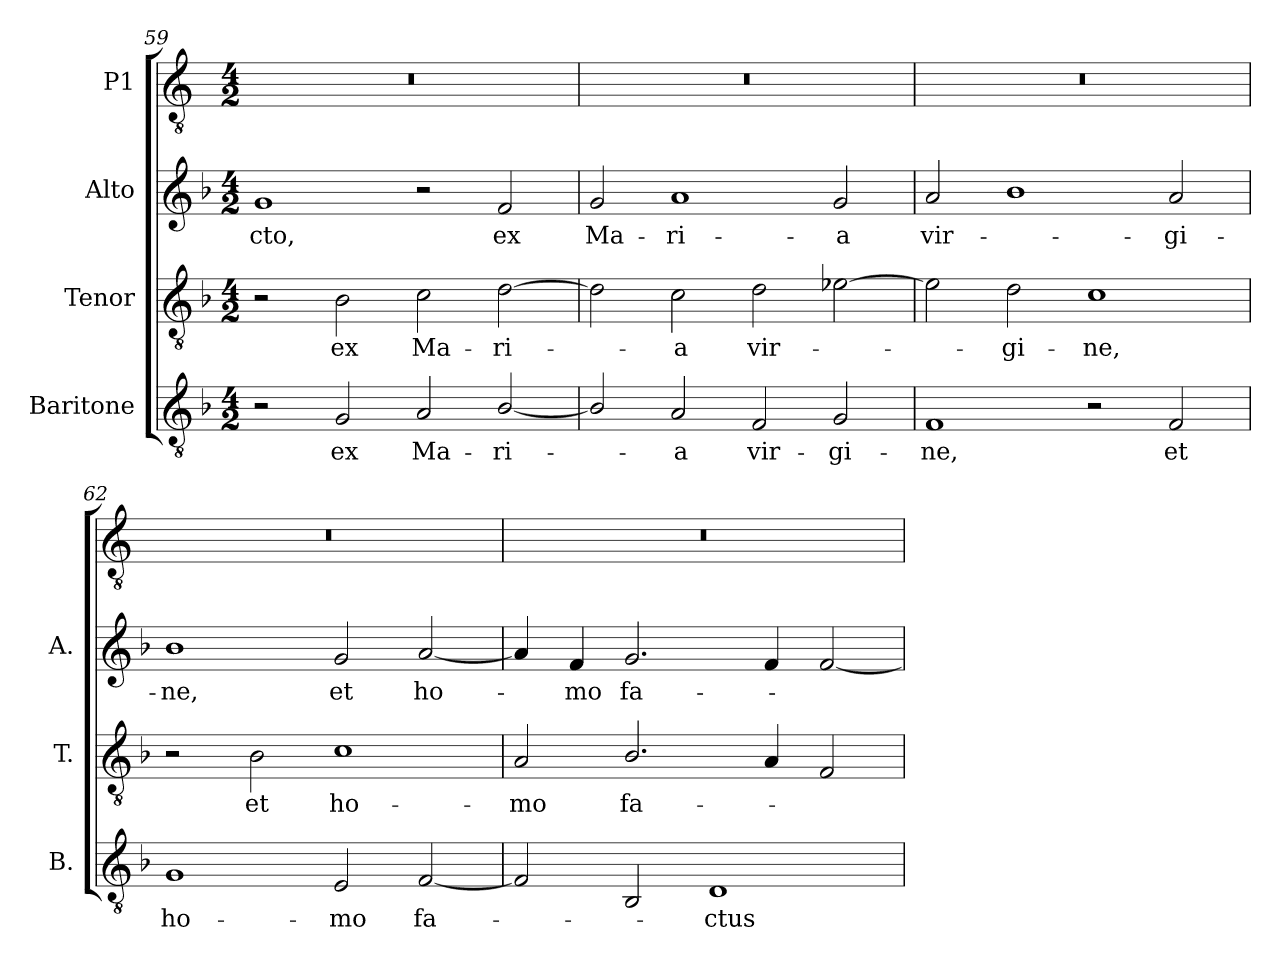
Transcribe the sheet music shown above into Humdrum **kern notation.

**kern	**text	**kern	**text	**kern	**text	**kern
*part4	*part4	*part3	*part3	*part2	*part2	*part1
*staff4	*staff4	*staff3	*staff3	*staff2	*staff2	*staff1
*I"Baritone	*	*I"Tenor	*	*I"Alto	*	*I"P1
*I'B.	*	*I'T.	*	*I'A.	*	*
*clefGv2	*	*clefGv2	*	*clefG2	*	*clefGv2
*ITrd7c12	*	*ITrd7c12	*	*	*	*ITrd7c12
*k[b-]	*	*k[b-]	*	*k[b-]	*	*k[]
*F:	*	*F:	*	*F:	*	*C:
*M4/2	*	*M4/2	*	*M4/2	*	*M4/2
=59	=59	=59	=59	=59	=59	=59
!	!	!	!	!	!LO:LY:b:color=#000000	!LO:N:vis=1
2r	.	2r	.	1gi	-cto,	0r
!	!LO:LY:b:color=#000000	!	!	!	!	!
!	!	!	!LO:LY:b:color=#000000	!	!	!
2GGi/	ex	2BB-i\	ex	.	.	.
!	!LO:LY:b:color=#000000	!	!	!	!	!
!	!	!	!LO:LY:b:color=#000000	!	!	!
2AAi/	Ma-	2Ci\	Ma-	2r	.	.
!	!LO:LY:b:color=#000000	!	!	!	!	!
!	!	!	!LO:LY:b:color=#000000	!	!	!
!	!	!	!	!	!LO:LY:b:color=#000000	!
[2BB-i/	-ri-	[2Di\	-ri-	2fi/	ex	.
=60	=60	=60	=60	=60	=60	=60
!	!	!	!	!	!LO:LY:b:color=#000000	!LO:N:vis=1
2BB-i/]	.	2Di\]	.	2gi/	Ma-	0r
!	!LO:LY:b:color=#000000	!	!	!	!	!
!	!	!	!LO:LY:b:color=#000000	!	!	!
!	!	!	!	!	!LO:LY:b:color=#000000	!
2AAi/	-a	2Ci\	-a	1ai	-ri-	.
!	!LO:LY:b:color=#000000	!	!	!	!	!
!	!	!	!LO:LY:b:color=#000000	!	!	!
2FFi/	vir-	2Di\	vir-	.	.	.
!	!LO:LY:b:color=#000000	!	!	!	!	!
!	!	!	!	!	!LO:LY:b:color=#000000	!
2GGi/	-gi-	[2E-Xi\	.	2gi/	-a	.
=61	=61	=61	=61	=61	=61	=61
!	!LO:LY:b:color=#000000	!	!	!	!	!
!	!	!	!	!	!LO:LY:b:color=#000000	!LO:N:vis=1
1FFi	-ne,	2E-i\]	.	2ai/	vir-	0r
!	!	!	!LO:LY:b:color=#000000	!	!	!
.	.	2Di\	-gi-	1b-i	.	.
!	!	!	!LO:LY:b:color=#000000	!	!	!
2r	.	1Ci	-ne,	.	.	.
!	!LO:LY:b:color=#000000	!	!	!	!	!
!	!	!	!	!	!LO:LY:b:color=#000000	!
2FFi/	et	.	.	2ai/	-gi-	.
=62	=62	=62	=62	=62	=62	=62
!	!LO:LY:b:color=#000000	!	!	!	!	!
!	!	!	!	!	!LO:LY:b:color=#000000	!LO:N:vis=1
1GGi	ho-	2r	.	1b-i	-ne,	0r
!	!	!	!LO:LY:b:color=#000000	!	!	!
.	.	2BB-i\	et	.	.	.
!	!LO:LY:b:color=#000000	!	!	!	!	!
!	!	!	!LO:LY:b:color=#000000	!	!	!
!	!	!	!	!	!LO:LY:b:color=#000000	!
2EEi/	-mo	1Ci	ho-	2gi/	et	.
!	!LO:LY:b:color=#000000	!	!	!	!	!
!	!	!	!	!	!LO:LY:b:color=#000000	!
[2FFi/	fa-	.	.	[2ai/	ho-	.
!!LO:LB:g=z
=63	=63	=63	=63	=63	=63	=63
!	!	!	!LO:LY:b:color=#000000	!	!	!LO:N:vis=1
2FFi/]	.	2AAi/	-mo	4ai/]	.	0r
!	!	!	!	!	!LO:LY:b:color=#000000	!
.	.	.	.	4fi/	-mo	.
!	!	!	!LO:LY:b:color=#000000	!	!	!
!	!	!	!	!	!LO:LY:b:color=#000000	!
2BBB-i/	.	2.BB-i/	fa-	2.gi/	fa-	.
!	!LO:LY:b:color=#000000	!	!	!	!	!
1DDi	-ctus	.	.	.	.	.
.	.	4AAi/	.	4fi/	.	.
.	.	2FFi/	.	[2fi/	.	.
=	=	=	=	=	=	=
*-	*-	*-	*-	*-	*-	*-
